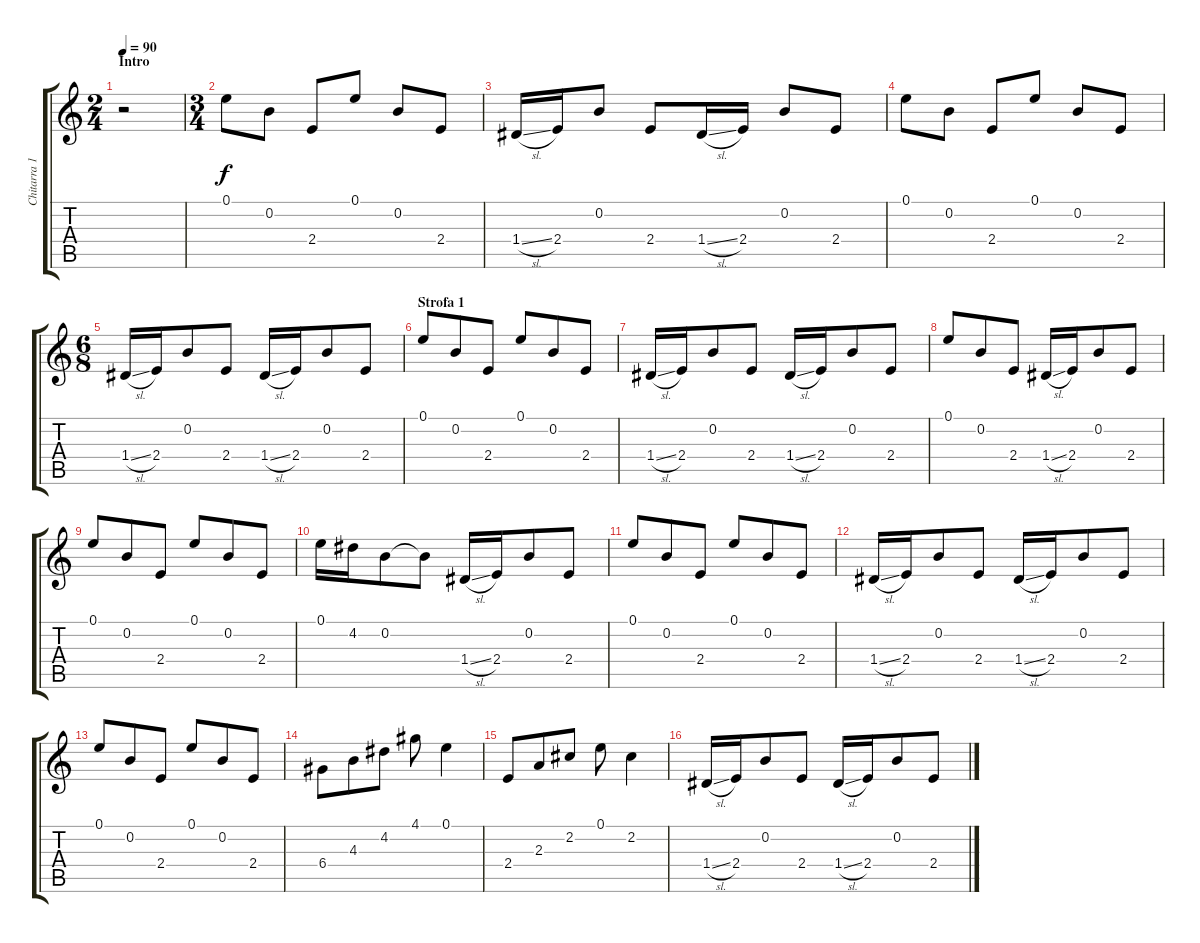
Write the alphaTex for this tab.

\track ("Chitarra 1" "Chitarra 1") {instrument electricguitarclean}
\staff {score tabs}
\tuning (E4 B3 G3 D3 A2 E2) {hide}
\ts (2 4)
\section ("" "Intro")
\tempo 90
\clef g2
\ks c
r.2{dy f instrument electricguitarclean} |
\ts (3 4)
0.1.8 0.2.8 2.4.8 0.1.8 0.2.8 2.4.8 |
1.4{sl}.16 2.4.16 0.2.8 2.4.8 1.4{sl}.16 2.4.16 0.2.8 2.4.8 |
0.1.8 0.2.8 2.4.8 0.1.8 0.2.8 2.4.8 |
\ts (6 8)
1.4{sl}.16 2.4.16 0.2.8 2.4.8 1.4{sl}.16 2.4.16 0.2.8 2.4.8 |
\section ("" "Strofa 1")
0.1.8 0.2.8 2.4.8 0.1.8 0.2.8 2.4.8 |
1.4{sl}.16 2.4.16 0.2.8 2.4.8 1.4{sl}.16 2.4.16 0.2.8 2.4.8 |
0.1.8 0.2.8 2.4.8 1.4{sl}.16 2.4.16 0.2.8 2.4.8 |
0.1.8 0.2.8 2.4.8 0.1.8 0.2.8 2.4.8 |
0.1.16 4.2.16 0.2.8 0.2{t}.8 1.4{sl}.16 2.4.16 0.2.8 2.4.8 |
0.1.8 0.2.8 2.4.8 0.1.8 0.2.8 2.4.8 |
1.4{sl}.16 2.4.16 0.2.8 2.4.8 1.4{sl}.16 2.4.16 0.2.8 2.4.8 |
0.1.8 0.2.8 2.4.8 0.1.8 0.2.8 2.4.8 |
6.4.8 4.3.8 4.2.8 4.1.8 0.1.4 |
2.4.8 2.3.8 2.2.8 0.1.8 2.2.4 |
1.4{sl}.16 2.4.16 0.2.8 2.4.8 1.4{sl}.16 2.4.16 0.2.8 2.4.8
